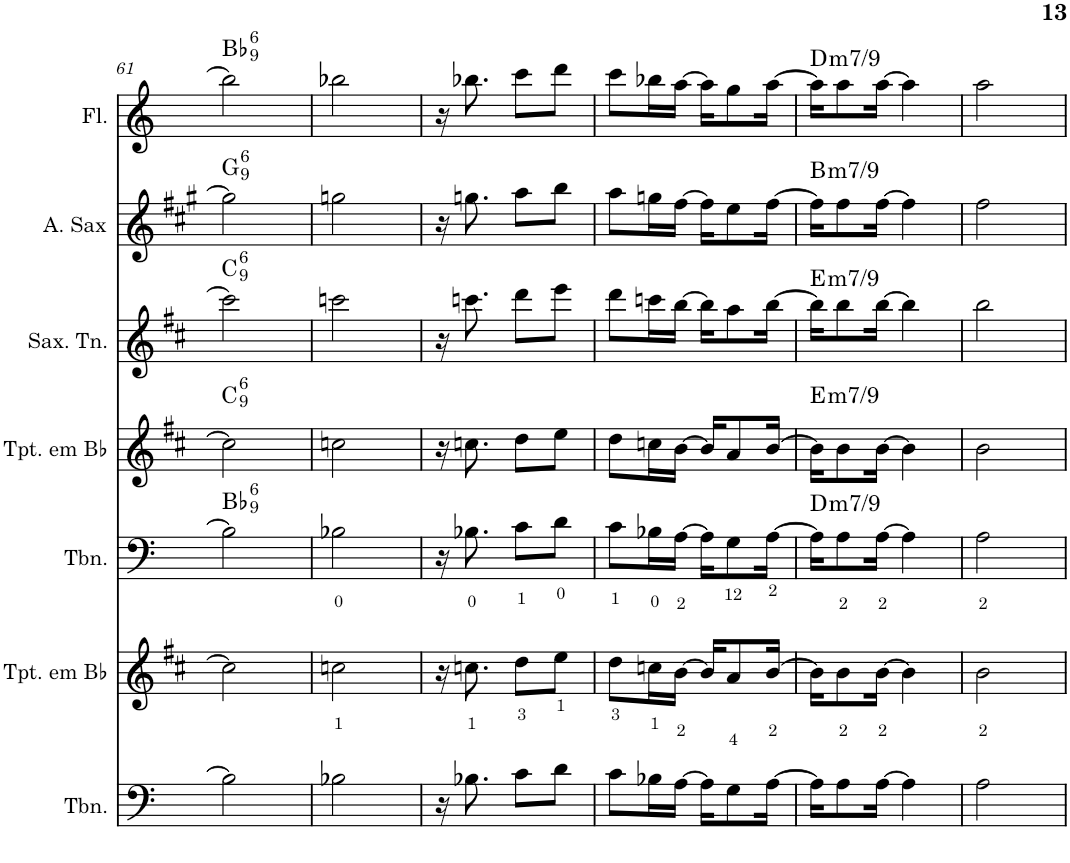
**kern	**kern	**kern	**harte	**kern	**harte	**kern	**harte	**kern	**harte	**kern	**harte
*part7	*part6	*part5	*part5	*part4	*part4	*part3	*part3	*part2	*part2	*part1	*part1
*staff7	*staff6	*staff5	*	*staff4	*	*staff3	*	*staff2	*	*staff1	*
*I"Trombone	*I"Trompete em Bb	*I"Trombone	*	*I"Trompete em Bb	*	*I"Saxofone Tenor	*	*I"Saxofone Alto	*	*I"Flauta Transversal	*
*I'Tbn.	*I'Tpt. em Bb	*I'Tbn.	*	*I'Tpt. em Bb	*	*I'Sax. Tn.	*	*	*	*I'Fl.	*
!!LO:PB:g=z
*clefF4	*clefG2	*clefF4	*	*clefG2	*	*clefG2	*	*clefG2	*	*clefG2	*
*	*Trd1c2	*	*	*Trd1c2	*	*Trd8c14	*	*Trd5c9	*	*	*
*k[]	*k[f#c#]	*k[]	*	*k[f#c#]	*	*k[f#c#]	*	*k[f#c#g#]	*	*k[]	*
*M4/4	*M4/4	*M4/4	*	*M4/4	*	*M4/4	*	*M4/4	*	*M4/4	*
=61	=61	=61	=61	=61	=61	=61	=61	=61	=61	=61	=61
!	!	!	!LO:H:kt=6	!	!LO:H:kt=6	!	!LO:H:kt=6	!	!LO:H:kt=6	!	!LO:H:kt=6
2B-\]	2cc\]	2B-\]	Bb:maj6(9)	2cc\]	C:maj6(9)	2ccc\]	C:maj6(9)	2gg\]	G:maj6(9)	2bb-\]	Bb:maj6(9)
=62	=62	=62	=62	=62	=62	=62	=62	=62	=62	=62	=62
2B-X\	2ccn\	2B-X\	.	2ccn\	.	2cccn\	.	2ggn\	.	2bb-X\	.
=63	=63	=63	=63	=63	=63	=63	=63	=63	=63	=63	=63
16r	16r	16r	.	16r	.	16r	.	16r	.	16r	.
8.B-X\	8.ccn\	8.B-X\	.	8.ccn\	.	8.cccn\	.	8.ggn\	.	8.bb-X\	.
8c\L	8dd\L	8c\L	.	8dd\L	.	8ddd\L	.	8aa\L	.	8ccc\L	.
8d\J	8ee\J	8d\J	.	8ee\J	.	8eee\J	.	8bb\J	.	8ddd\J	.
=64	=64	=64	=64	=64	=64	=64	=64	=64	=64	=64	=64
8c\L	8dd\L	8c\L	.	8dd\L	.	8ddd\L	.	8aa\L	.	8ccc\L	.
16B-X\L	16ccn\L	16B-X\L	.	16ccn\L	.	16cccn\L	.	16ggn\L	.	16bb-X\L	.
[16A\JJ	[16b\JJ	[16A\JJ	.	[16b\JJ	.	[16bb\JJ	.	[16ff#\JJ	.	[16aa\JJ	.
16A\KL]	16b/KL]	16A\KL]	.	16b/KL]	.	16bb\KL]	.	16ff#\KL]	.	16aa\KL]	.
8G\	8a/	8G\	.	8a/	.	8aa\	.	8ee\	.	8gg\	.
[16A\Jk	[16b/Jk	[16A\Jk	.	[16b/Jk	.	[16bb\Jk	.	[16ff#\Jk	.	[16aa\Jk	.
=65	=65	=65	=65	=65	=65	=65	=65	=65	=65	=65	=65
!	!	!	!LO:H:kt=m7/9	!	!LO:H:kt=m7/9	!	!LO:H:kt=m7/9	!	!LO:H:kt=m7/9	!	!LO:H:kt=m7/9
16A\KL]	16b\KL]	16A\KL]	D:min	16b\KL]	E:min	16bb\KL]	E:min	16ff#\KL]	B:min	16aa\KL]	D:min
8A\	8b\	8A\	.	8b\	.	8bb\	.	8ff#\	.	8aa\	.
[16A\Jk	[16b\Jk	[16A\Jk	.	[16b\Jk	.	[16bb\Jk	.	[16ff#\Jk	.	[16aa\Jk	.
4A\]	4b\]	4A\]	.	4b\]	.	4bb\]	.	4ff#\]	.	4aa\]	.
=66	=66	=66	=66	=66	=66	=66	=66	=66	=66	=66	=66
2A\	2b\	2A\	.	2b\	.	2bb\	.	2ff#\	.	2aa\	.
=	=	=	=	=	=	=	=	=	=	=	=
*-	*-	*-	*-	*-	*-	*-	*-	*-	*-	*-	*-
